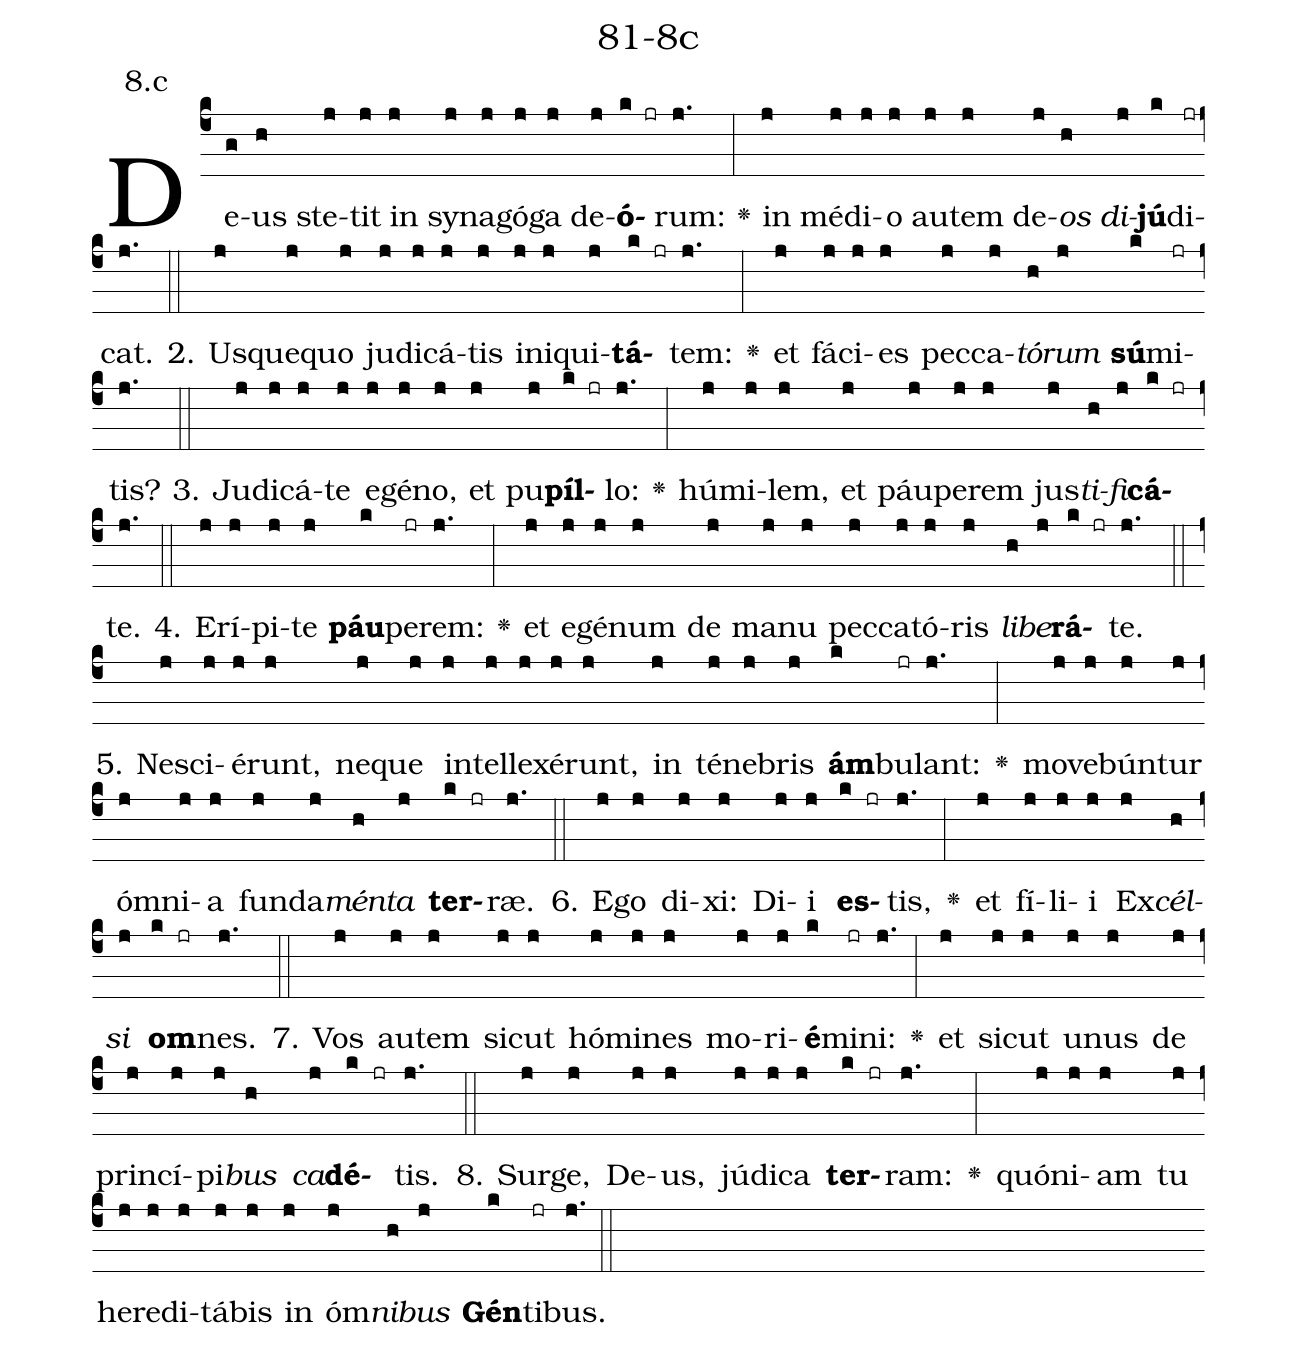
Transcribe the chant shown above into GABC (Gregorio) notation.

name: 81-8c;
annotation: 8.c;
%%
(c4)De(g)us(h) ste(j)tit(j) in(j) sy(j)na(j)gó(j)ga(j) de(j)<b>ó</b>(k jr)rum:(j.) <v>\greheightstar</v>(:) in(j) mé(j)di(j)o(j) au(j)tem(j) de(j)<i>os</i>(h) <i>di</i>(j)<b>jú</b>(k)di(jr)cat.(j.) (::)
2. Us(j)que(j)quo(j) ju(j)di(j)cá(j)tis(j) in(j)i(j)qui(j)<b>tá</b>(k jr)tem:(j.) <v>\greheightstar</v>(:) et(j) fá(j)ci(j)es(j) pec(j)ca(j)<i>tó</i>(h)<i>rum</i>(j) <b>sú</b>(k)mi(jr)tis?(j.) (::)
3. Ju(j)di(j)cá(j)te(j) e(j)gé(j)no,(j) et(j) pu(j)<b>píl</b>(k jr)lo:(j.) <v>\greheightstar</v>(:) hú(j)mi(j)lem,(j) et(j) páu(j)pe(j)rem(j) jus(j)<i>ti</i>(h)<i>fi</i>(j)<b>cá</b>(k jr)te.(j.) (::)
4. E(j)rí(j)pi(j)te(j) <b>páu</b>(k)pe(jr)rem:(j.) <v>\greheightstar</v>(:) et(j) e(j)gé(j)num(j) de(j) ma(j)nu(j) pec(j)ca(j)tó(j)ris(j) <i>li</i>(h)<i>be</i>(j)<b>rá</b>(k jr)te.(j.) (::)
5. Ne(j)sci(j)é(j)runt,(j) ne(j)que(j) in(j)tel(j)le(j)xé(j)runt,(j) in(j) té(j)ne(j)bris(j) <b>ám</b>(k)bu(jr)lant:(j.) <v>\greheightstar</v>(:) mo(j)ve(j)bún(j)tur(j) óm(j)ni(j)a(j) fun(j)da(j)<i>mén</i>(h)<i>ta</i>(j) <b>ter</b>(k jr)ræ.(j.) (::)
6. E(j)go(j) di(j)xi:(j) Di(j)i(j) <b>es</b>(k jr)tis,(j.) <v>\greheightstar</v>(:) et(j) fí(j)li(j)i(j) Ex(j)<i>cél</i>(h)<i>si</i>(j) <b>om</b>(k jr)nes.(j.) (::)
7. Vos(j) au(j)tem(j) sic(j)ut(j) hó(j)mi(j)nes(j) mo(j)ri(j)<b>é</b>(k)mi(jr)ni:(j.) <v>\greheightstar</v>(:) et(j) sic(j)ut(j) u(j)nus(j) de(j) prin(j)cí(j)pi(j)<i>bus</i>(h) <i>ca</i>(j)<b>dé</b>(k jr)tis.(j.) (::)
8. Sur(j)ge,(j) De(j)us,(j) jú(j)di(j)ca(j) <b>ter</b>(k jr)ram:(j.) <v>\greheightstar</v>(:) quón(j)i(j)am(j) tu(j) he(j)re(j)di(j)tá(j)bis(j) in(j) óm(j)<i>ni</i>(h)<i>bus</i>(j) <b>Gén</b>(k)ti(jr)bus.(j.) (::)
